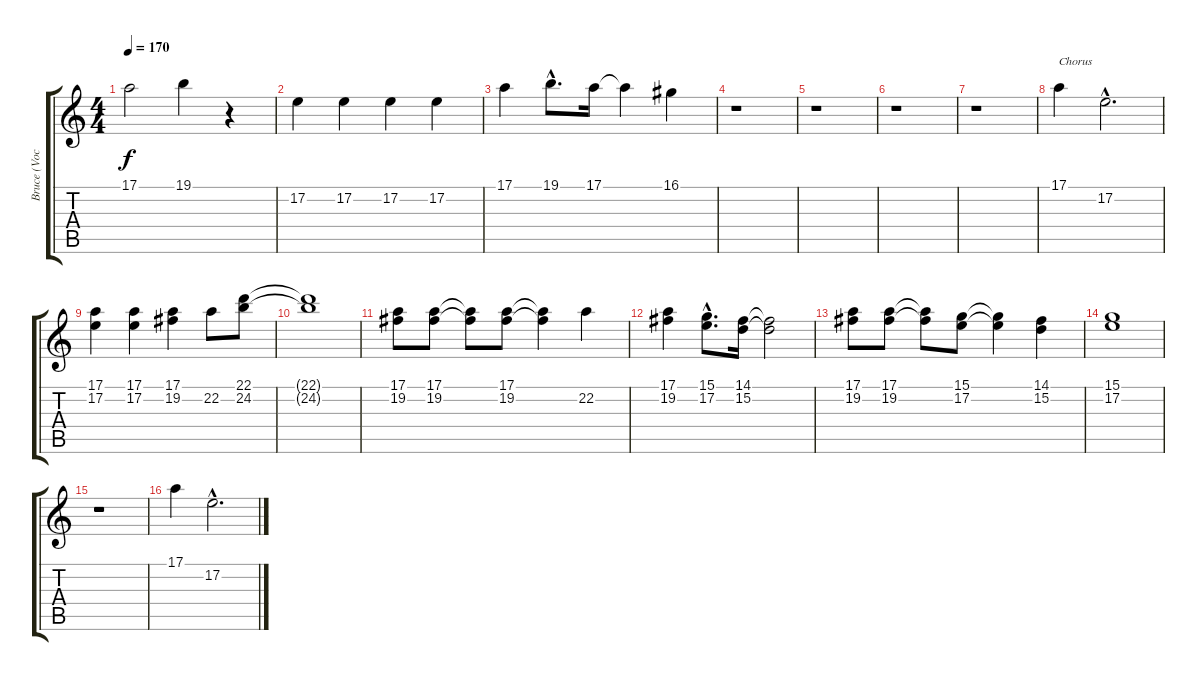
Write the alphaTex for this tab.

\track ("Bruce (Vocals)" "Bruce (Voc") {instrument cello}
\staff {score tabs}
\tuning (E4 B3 G3 D3 A2 E2) {hide}
\ts (4 4)
\tempo 170
\clef g2
\ks c
17.1.2{txt " " dy f} 19.1.4 r.4 |
17.2.4 17.2.4 17.2.4 17.2.4 |
17.1.4 19.1{hac}.8{d} 17.1.16 17.1{t}.4 16.1.4 |
r.1 |
r.1 |
r.1 |
r.1 |
17.1.4{txt "Chorus"} 17.2{hac}.2{d} |
(17.1 17.2).4 (17.1 17.2).4 (17.1 19.2).4 22.2.8 (22.1 24.2).8 |
(22.1{t} 24.2{t}).1 |
(17.1 19.2).8 (17.1 19.2).8 (17.1{t} 19.2{t}).8 (17.1 19.2).8 (17.1{t} 19.2{t}).4 22.2.4 |
(17.1 19.2).4 (15.1{hac} 17.2{hac}).8{d} (14.1 15.2).16 (14.1{t} 15.2{t}).2 |
(17.1 19.2).8 (17.1 19.2).8 (17.1{t} 19.2{t}).8 (15.1 17.2).8 (15.1{t} 17.2{t}).4 (14.1 15.2).4 |
(15.1 17.2).1 |
r.1 |
17.1.4 17.2{hac}.2{d}
